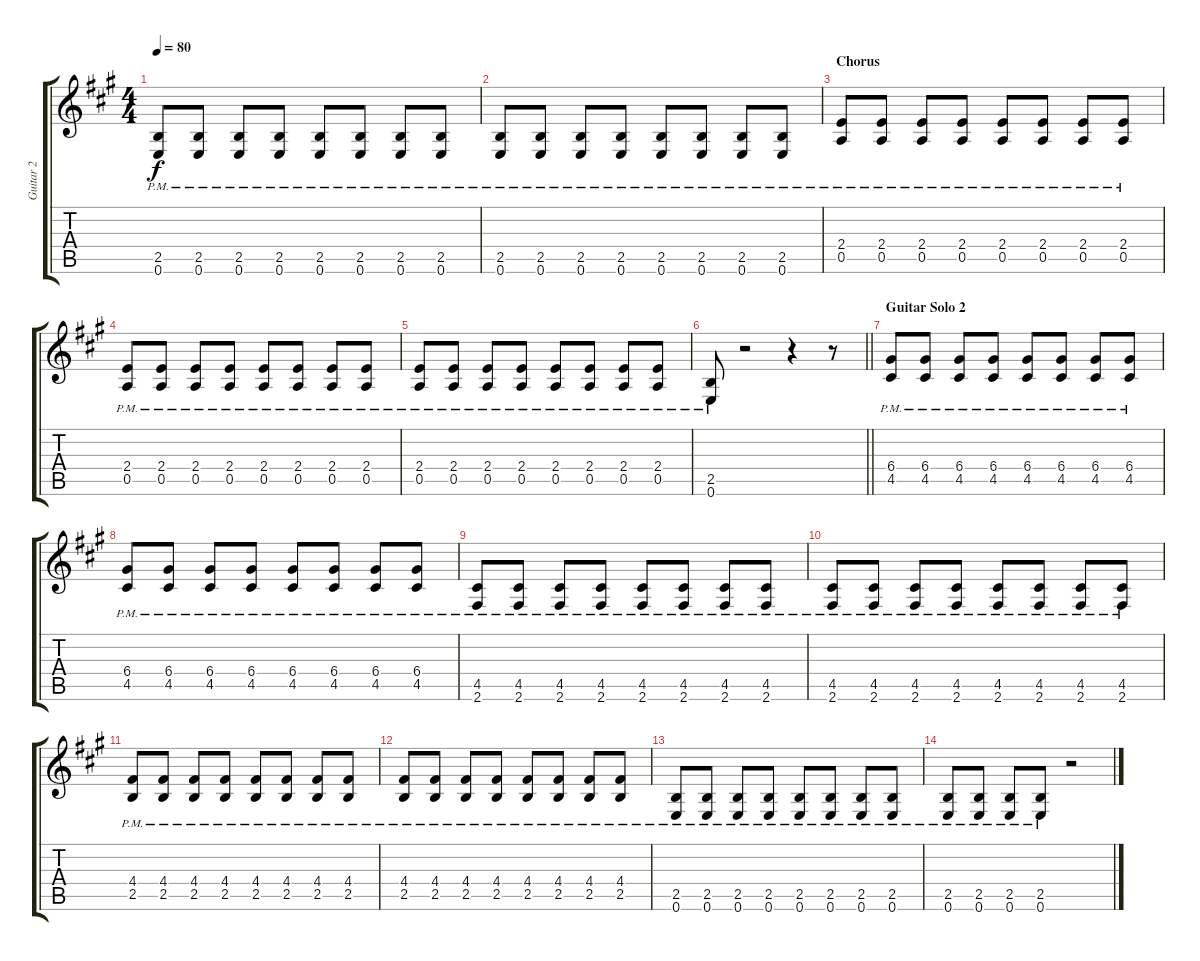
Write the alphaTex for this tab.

\track ("Guitar 2" "Guitar 2") {instrument distortionguitar}
\staff {score tabs}
\tuning (E4 B3 G3 D3 A2 E2) {hide}
\ts (4 4)
\tempo 80
\clef g2
\ks a
(2.5{pm} 0.6{pm}).8{dy f} (2.5{pm} 0.6{pm}).8 (2.5{pm} 0.6{pm}).8 (2.5{pm} 0.6{pm}).8 (2.5{pm} 0.6{pm}).8 (2.5{pm} 0.6{pm}).8 (2.5{pm} 0.6{pm}).8 (2.5{pm} 0.6{pm}).8 |
(2.5{pm} 0.6{pm}).8 (2.5{pm} 0.6{pm}).8 (2.5{pm} 0.6{pm}).8 (2.5{pm} 0.6{pm}).8 (2.5{pm} 0.6{pm}).8 (2.5{pm} 0.6{pm}).8 (2.5{pm} 0.6{pm}).8 (2.5{pm} 0.6{pm}).8 |
\section ("" "Chorus")
(2.4{pm} 0.5{pm}).8 (2.4{pm} 0.5{pm}).8 (2.4{pm} 0.5{pm}).8 (2.4{pm} 0.5{pm}).8 (2.4{pm} 0.5{pm}).8 (2.4{pm} 0.5{pm}).8 (2.4{pm} 0.5{pm}).8 (2.4{pm} 0.5{pm}).8 |
(2.4{pm} 0.5{pm}).8 (2.4{pm} 0.5{pm}).8 (2.4{pm} 0.5{pm}).8 (2.4{pm} 0.5{pm}).8 (2.4{pm} 0.5{pm}).8 (2.4{pm} 0.5{pm}).8 (2.4{pm} 0.5{pm}).8 (2.4{pm} 0.5{pm}).8 |
(2.4{pm} 0.5{pm}).8 (2.4{pm} 0.5{pm}).8 (2.4{pm} 0.5{pm}).8 (2.4{pm} 0.5{pm}).8 (2.4{pm} 0.5{pm}).8 (2.4{pm} 0.5{pm}).8 (2.4{pm} 0.5{pm}).8 (2.4{pm} 0.5{pm}).8 |
\barLineRight lightlight
(2.5{pm} 0.6{pm}).8 r.2 r.4 r.8 |
\section ("" "Guitar Solo 2")
(6.4{pm} 4.5{pm}).8 (6.4{pm} 4.5{pm}).8 (6.4{pm} 4.5{pm}).8 (6.4{pm} 4.5{pm}).8 (6.4{pm} 4.5{pm}).8 (6.4{pm} 4.5{pm}).8 (6.4{pm} 4.5{pm}).8 (6.4{pm} 4.5{pm}).8 |
(6.4{pm} 4.5{pm}).8 (6.4{pm} 4.5{pm}).8 (6.4{pm} 4.5{pm}).8 (6.4{pm} 4.5{pm}).8 (6.4{pm} 4.5{pm}).8 (6.4{pm} 4.5{pm}).8 (6.4{pm} 4.5{pm}).8 (6.4{pm} 4.5{pm}).8 |
(4.5{pm} 2.6{pm}).8 (4.5{pm} 2.6{pm}).8 (4.5{pm} 2.6{pm}).8 (4.5{pm} 2.6{pm}).8 (4.5{pm} 2.6{pm}).8 (4.5{pm} 2.6{pm}).8 (4.5{pm} 2.6{pm}).8 (4.5{pm} 2.6{pm}).8 |
(4.5{pm} 2.6{pm}).8 (4.5{pm} 2.6{pm}).8 (4.5{pm} 2.6{pm}).8 (4.5{pm} 2.6{pm}).8 (4.5{pm} 2.6{pm}).8 (4.5{pm} 2.6{pm}).8 (4.5{pm} 2.6{pm}).8 (4.5{pm} 2.6{pm}).8 |
(4.4{pm} 2.5{pm}).8 (4.4{pm} 2.5{pm}).8 (4.4{pm} 2.5{pm}).8 (4.4{pm} 2.5{pm}).8 (4.4{pm} 2.5{pm}).8 (4.4{pm} 2.5{pm}).8 (4.4{pm} 2.5{pm}).8 (4.4{pm} 2.5{pm}).8 |
(4.4{pm} 2.5{pm}).8 (4.4{pm} 2.5{pm}).8 (4.4{pm} 2.5{pm}).8 (4.4{pm} 2.5{pm}).8 (4.4{pm} 2.5{pm}).8 (4.4{pm} 2.5{pm}).8 (4.4{pm} 2.5{pm}).8 (4.4{pm} 2.5{pm}).8 |
(2.5{pm} 0.6{pm}).8 (2.5{pm} 0.6{pm}).8 (2.5{pm} 0.6{pm}).8 (2.5{pm} 0.6{pm}).8 (2.5{pm} 0.6{pm}).8 (2.5{pm} 0.6{pm}).8 (2.5{pm} 0.6{pm}).8 (2.5{pm} 0.6{pm}).8 |
(2.5{pm} 0.6{pm}).8 (2.5{pm} 0.6{pm}).8 (2.5{pm} 0.6{pm}).8 (2.5{pm} 0.6{pm}).8 r.2
